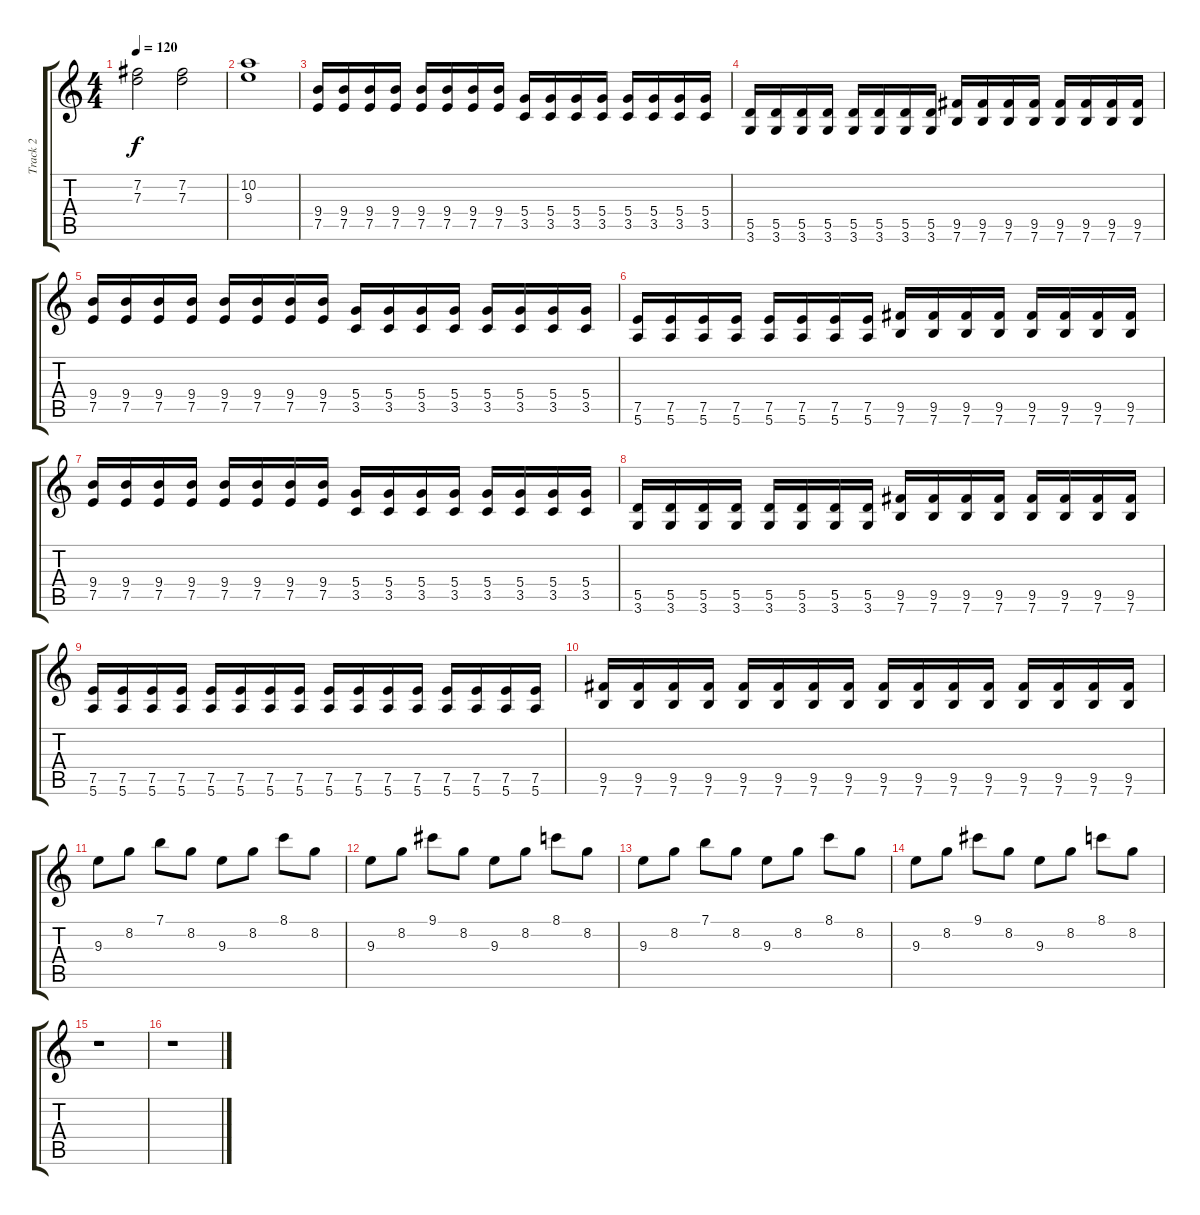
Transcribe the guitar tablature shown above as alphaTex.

\track ("Track 2" "Track 2") {instrument acousticguitarsteel}
\staff {score tabs}
\tuning (E4 B3 G3 D3 A2 E2) {hide}
\ts (4 4)
\tempo 120
\clef g2
\ks c
(7.2 7.3).2{dy f} (7.2 7.3).2 |
(10.2 9.3).1 |
(9.4 7.5).16 (9.4 7.5).16 (9.4 7.5).16 (9.4 7.5).16 (9.4 7.5).16 (9.4 7.5).16 (9.4 7.5).16 (9.4 7.5).16 (5.4 3.5).16 (5.4 3.5).16 (5.4 3.5).16 (5.4 3.5).16 (5.4 3.5).16 (5.4 3.5).16 (5.4 3.5).16 (5.4 3.5).16 |
(5.5 3.6).16 (5.5 3.6).16 (5.5 3.6).16 (5.5 3.6).16 (5.5 3.6).16 (5.5 3.6).16 (5.5 3.6).16 (5.5 3.6).16 (9.5 7.6).16 (9.5 7.6).16 (9.5 7.6).16 (9.5 7.6).16 (9.5 7.6).16 (9.5 7.6).16 (9.5 7.6).16 (9.5 7.6).16 |
(9.4 7.5).16 (9.4 7.5).16 (9.4 7.5).16 (9.4 7.5).16 (9.4 7.5).16 (9.4 7.5).16 (9.4 7.5).16 (9.4 7.5).16 (5.4 3.5).16 (5.4 3.5).16 (5.4 3.5).16 (5.4 3.5).16 (5.4 3.5).16 (5.4 3.5).16 (5.4 3.5).16 (5.4 3.5).16 |
(7.5 5.6).16 (7.5 5.6).16 (7.5 5.6).16 (7.5 5.6).16 (7.5 5.6).16 (7.5 5.6).16 (7.5 5.6).16 (7.5 5.6).16 (9.5 7.6).16 (9.5 7.6).16 (9.5 7.6).16 (9.5 7.6).16 (9.5 7.6).16 (9.5 7.6).16 (9.5 7.6).16 (9.5 7.6).16 |
(9.4 7.5).16 (9.4 7.5).16 (9.4 7.5).16 (9.4 7.5).16 (9.4 7.5).16 (9.4 7.5).16 (9.4 7.5).16 (9.4 7.5).16 (5.4 3.5).16 (5.4 3.5).16 (5.4 3.5).16 (5.4 3.5).16 (5.4 3.5).16 (5.4 3.5).16 (5.4 3.5).16 (5.4 3.5).16 |
(5.5 3.6).16 (5.5 3.6).16 (5.5 3.6).16 (5.5 3.6).16 (5.5 3.6).16 (5.5 3.6).16 (5.5 3.6).16 (5.5 3.6).16 (9.5 7.6).16 (9.5 7.6).16 (9.5 7.6).16 (9.5 7.6).16 (9.5 7.6).16 (9.5 7.6).16 (9.5 7.6).16 (9.5 7.6).16 |
(7.5 5.6).16 (7.5 5.6).16 (7.5 5.6).16 (7.5 5.6).16 (7.5 5.6).16 (7.5 5.6).16 (7.5 5.6).16 (7.5 5.6).16 (7.5 5.6).16 (7.5 5.6).16 (7.5 5.6).16 (7.5 5.6).16 (7.5 5.6).16 (7.5 5.6).16 (7.5 5.6).16 (7.5 5.6).16 |
(9.5 7.6).16 (9.5 7.6).16 (9.5 7.6).16 (9.5 7.6).16 (9.5 7.6).16 (9.5 7.6).16 (9.5 7.6).16 (9.5 7.6).16 (9.5 7.6).16 (9.5 7.6).16 (9.5 7.6).16 (9.5 7.6).16 (9.5 7.6).16 (9.5 7.6).16 (9.5 7.6).16 (9.5 7.6).16 |
9.3.8 8.2.8 7.1.8 8.2.8 9.3.8 8.2.8 8.1.8 8.2.8 |
9.3.8 8.2.8 9.1.8 8.2.8 9.3.8 8.2.8 8.1.8 8.2.8 |
9.3.8 8.2.8 7.1.8 8.2.8 9.3.8 8.2.8 8.1.8 8.2.8 |
9.3.8 8.2.8 9.1.8 8.2.8 9.3.8 8.2.8 8.1.8 8.2.8 |
r.1 |
r.1
